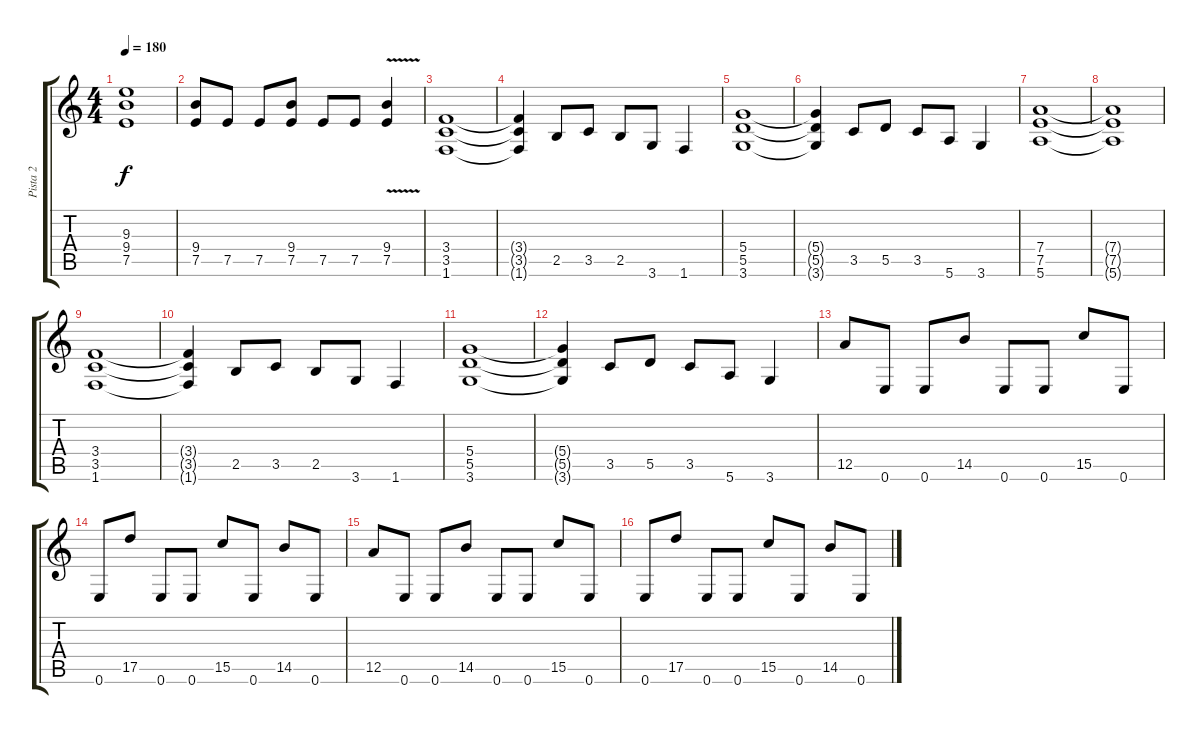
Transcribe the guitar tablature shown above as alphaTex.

\track ("Pista 2" "Pista 2") {instrument distortionguitar}
\staff {score tabs}
\tuning (E4 B3 G3 D3 A2 E2) {hide}
\ts (4 4)
\tempo 180
\clef g2
\ks c
(9.3 9.4 7.5).1{dy f} |
(9.4 7.5).8 7.5.8 7.5.8 (9.4 7.5).8 7.5.8 7.5.8 (9.4{v} 7.5{v}).4 |
(3.4 3.5 1.6).1 |
(3.4{t} 3.5{t} 1.6{t}).4 2.5.8 3.5.8 2.5.8 3.6.8 1.6.4 |
(5.4 5.5 3.6).1 |
(5.4{t} 5.5{t} 3.6{t}).4 3.5.8 5.5.8 3.5.8 5.6.8 3.6.4 |
(7.4 7.5 5.6).1 |
(7.4{t} 7.5{t} 5.6{t}).1 |
(3.4 3.5 1.6).1 |
(3.4{t} 3.5{t} 1.6{t}).4 2.5.8 3.5.8 2.5.8 3.6.8 1.6.4 |
(5.4 5.5 3.6).1 |
(5.4{t} 5.5{t} 3.6{t}).4 3.5.8 5.5.8 3.5.8 5.6.8 3.6.4 |
12.5.8 0.6.8 0.6.8 14.5.8 0.6.8 0.6.8 15.5.8 0.6.8 |
0.6.8 17.5.8 0.6.8 0.6.8 15.5.8 0.6.8 14.5.8 0.6.8 |
12.5.8 0.6.8 0.6.8 14.5.8 0.6.8 0.6.8 15.5.8 0.6.8 |
0.6.8 17.5.8 0.6.8 0.6.8 15.5.8 0.6.8 14.5.8 0.6.8
